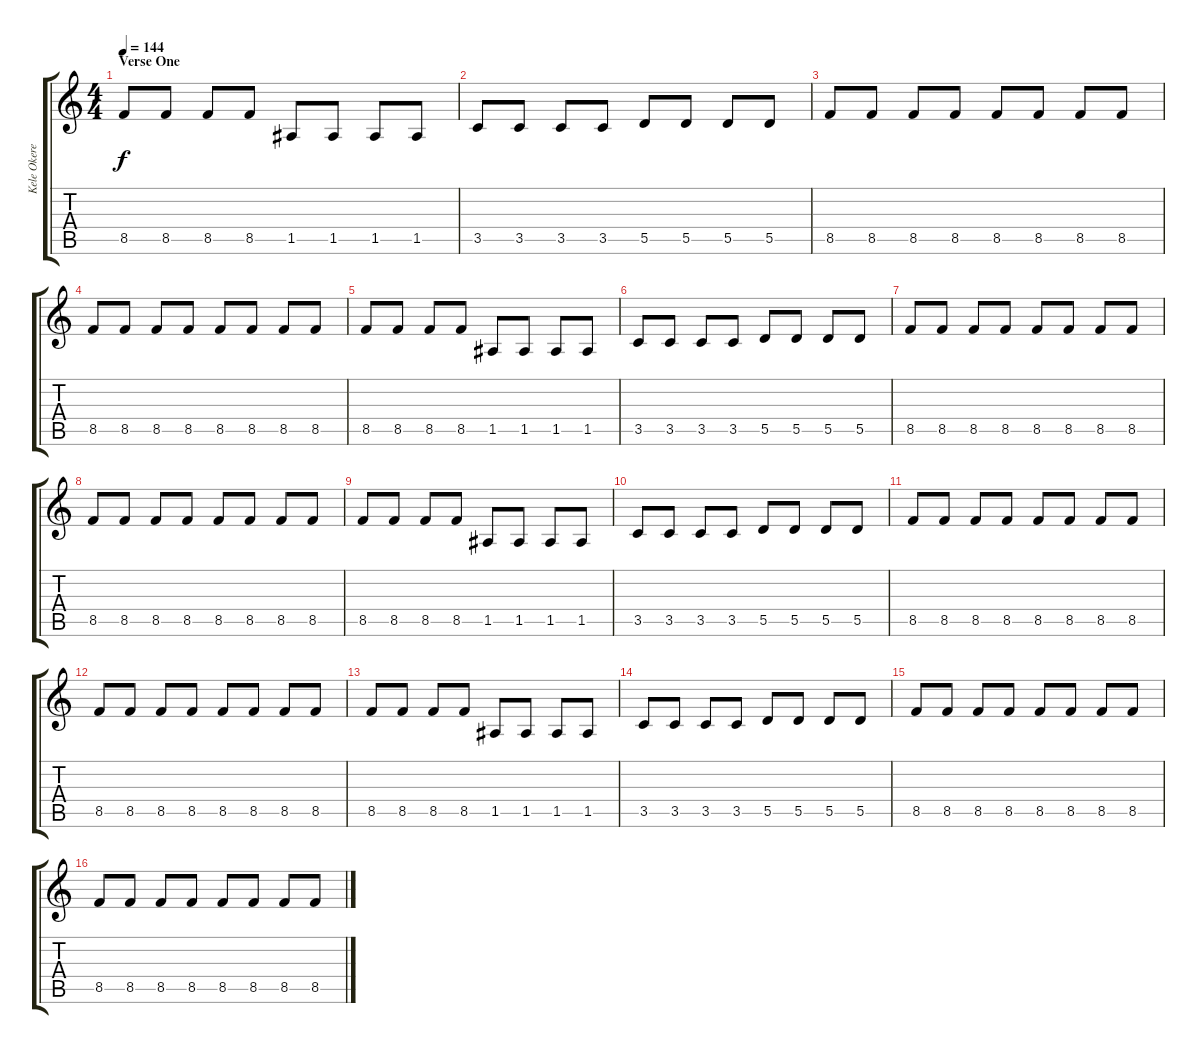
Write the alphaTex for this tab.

\track ("Kele Okereke" "Kele Okere") {instrument acousticguitarsteel}
\staff {score tabs}
\tuning (E4 B3 G3 D3 A2 E2) {hide}
\ts (4 4)
\section ("" "Verse One")
\tempo 144
\clef g2
\ks c
8.5.8{dy f} 8.5.8 8.5.8 8.5.8 1.5.8 1.5.8 1.5.8 1.5.8 |
3.5.8 3.5.8 3.5.8 3.5.8 5.5.8 5.5.8 5.5.8 5.5.8 |
8.5.8 8.5.8 8.5.8 8.5.8 8.5.8 8.5.8 8.5.8 8.5.8 |
8.5.8 8.5.8 8.5.8 8.5.8 8.5.8 8.5.8 8.5.8 8.5.8 |
8.5.8 8.5.8 8.5.8 8.5.8 1.5.8 1.5.8 1.5.8 1.5.8 |
3.5.8 3.5.8 3.5.8 3.5.8 5.5.8 5.5.8 5.5.8 5.5.8 |
8.5.8 8.5.8 8.5.8 8.5.8 8.5.8 8.5.8 8.5.8 8.5.8 |
8.5.8 8.5.8 8.5.8 8.5.8 8.5.8 8.5.8 8.5.8 8.5.8 |
8.5.8 8.5.8 8.5.8 8.5.8 1.5.8 1.5.8 1.5.8 1.5.8 |
3.5.8 3.5.8 3.5.8 3.5.8 5.5.8 5.5.8 5.5.8 5.5.8 |
8.5.8 8.5.8 8.5.8 8.5.8 8.5.8 8.5.8 8.5.8 8.5.8 |
8.5.8 8.5.8 8.5.8 8.5.8 8.5.8 8.5.8 8.5.8 8.5.8 |
8.5.8 8.5.8 8.5.8 8.5.8 1.5.8 1.5.8 1.5.8 1.5.8 |
3.5.8 3.5.8 3.5.8 3.5.8 5.5.8 5.5.8 5.5.8 5.5.8 |
8.5.8 8.5.8 8.5.8 8.5.8 8.5.8 8.5.8 8.5.8 8.5.8 |
8.5.8 8.5.8 8.5.8 8.5.8 8.5.8 8.5.8 8.5.8 8.5.8
